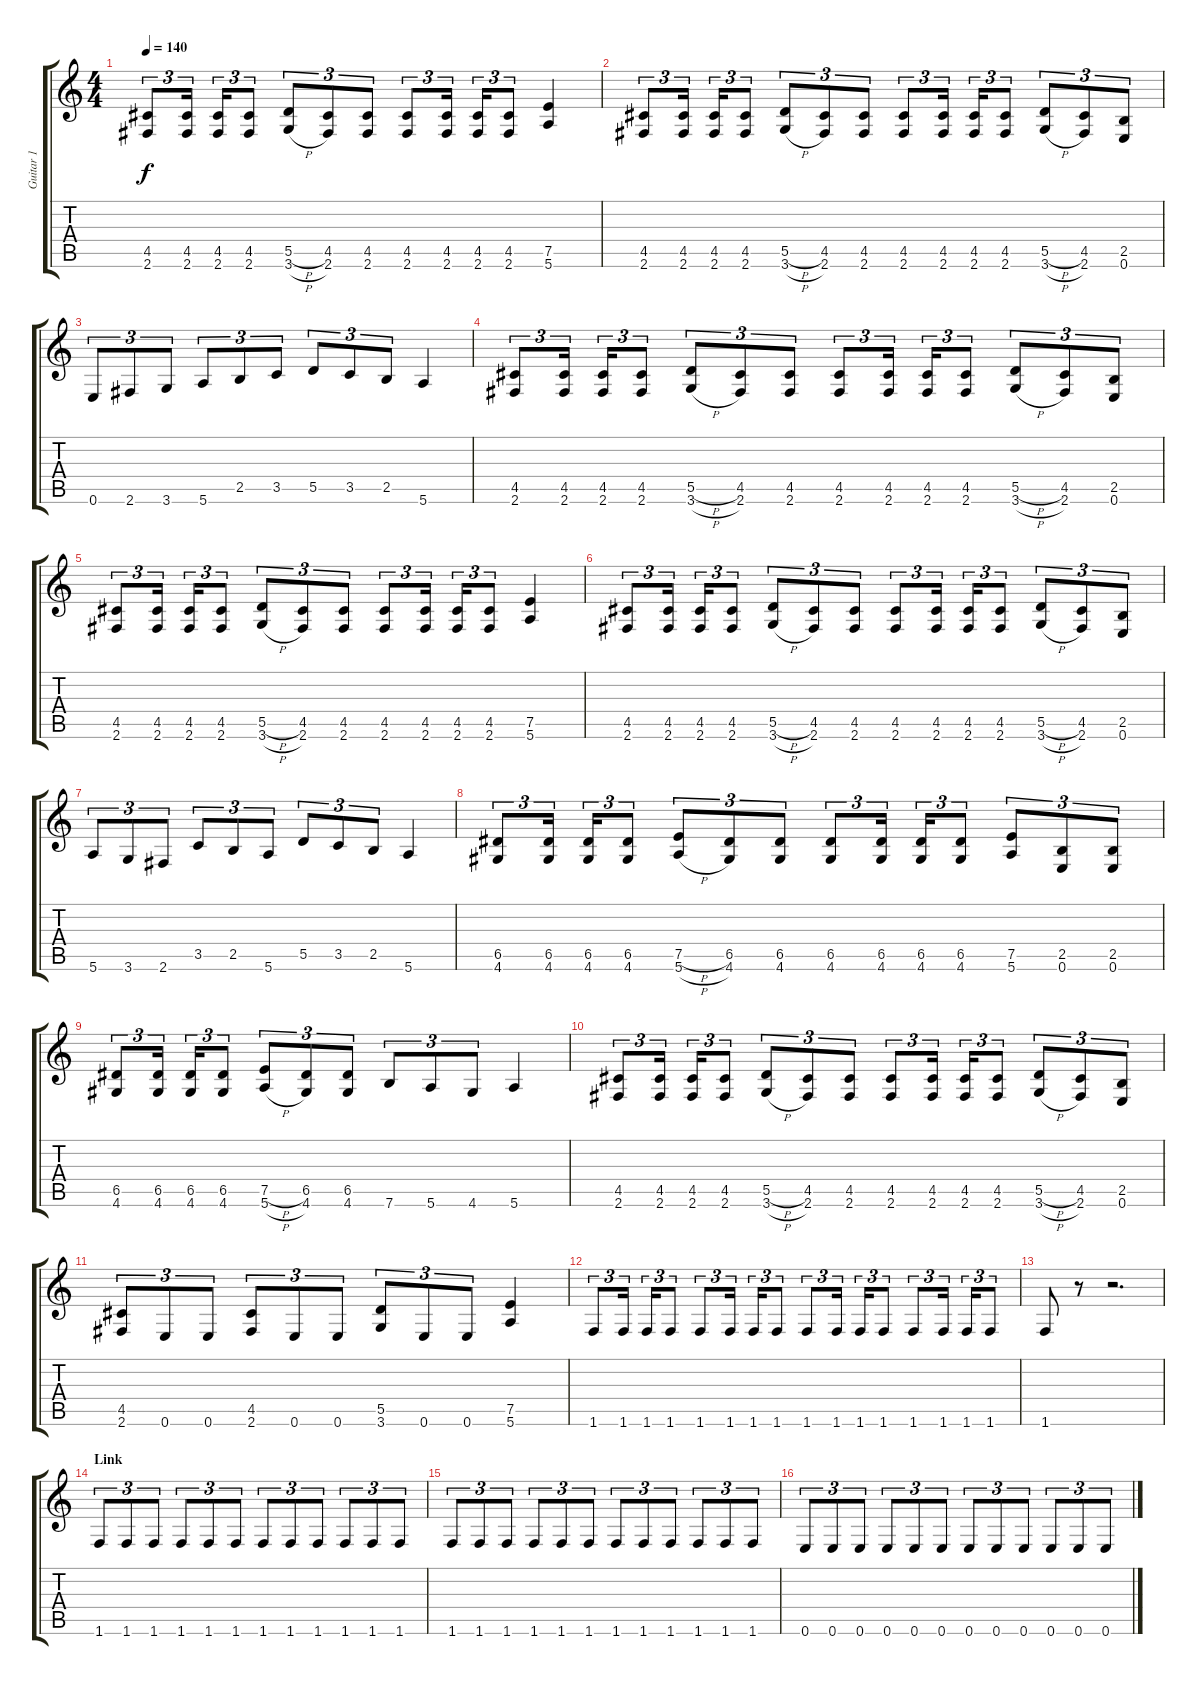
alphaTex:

\track ("Guitar 1" "Guitar 1") {instrument distortionguitar}
\staff {score tabs}
\tuning (E4 B3 G3 D3 A2 E2) {hide}
\ts (4 4)
\tempo 140
\clef g2
\ks c
(4.5 2.6).8{tu (3 2) dy f} (4.5 2.6).16{tu (3 2)} (4.5 2.6).16{tu (3 2)} (4.5 2.6).8{tu (3 2)} (5.5{h} 3.6{h}).8{tu (3 2)} (4.5 2.6).8{tu (3 2)} (4.5 2.6).8{tu (3 2)} (4.5 2.6).8{tu (3 2)} (4.5 2.6).16{tu (3 2)} (4.5 2.6).16{tu (3 2)} (4.5 2.6).8{tu (3 2)} (7.5 5.6).4 |
(4.5 2.6).8{tu (3 2)} (4.5 2.6).16{tu (3 2)} (4.5 2.6).16{tu (3 2)} (4.5 2.6).8{tu (3 2)} (5.5{h} 3.6{h}).8{tu (3 2)} (4.5 2.6).8{tu (3 2)} (4.5 2.6).8{tu (3 2)} (4.5 2.6).8{tu (3 2)} (4.5 2.6).16{tu (3 2)} (4.5 2.6).16{tu (3 2)} (4.5 2.6).8{tu (3 2)} (5.5{h} 3.6{h}).8{tu (3 2)} (4.5 2.6).8{tu (3 2)} (2.5 0.6).8{tu (3 2)} |
0.6.8{tu (3 2)} 2.6.8{tu (3 2)} 3.6.8{tu (3 2)} 5.6.8{tu (3 2)} 2.5.8{tu (3 2)} 3.5.8{tu (3 2)} 5.5.8{tu (3 2)} 3.5.8{tu (3 2)} 2.5.8{tu (3 2)} 5.6.4 |
(4.5 2.6).8{tu (3 2)} (4.5 2.6).16{tu (3 2)} (4.5 2.6).16{tu (3 2)} (4.5 2.6).8{tu (3 2)} (5.5{h} 3.6{h}).8{tu (3 2)} (4.5 2.6).8{tu (3 2)} (4.5 2.6).8{tu (3 2)} (4.5 2.6).8{tu (3 2)} (4.5 2.6).16{tu (3 2)} (4.5 2.6).16{tu (3 2)} (4.5 2.6).8{tu (3 2)} (5.5{h} 3.6{h}).8{tu (3 2)} (4.5 2.6).8{tu (3 2)} (2.5 0.6).8{tu (3 2)} |
(4.5 2.6).8{tu (3 2)} (4.5 2.6).16{tu (3 2)} (4.5 2.6).16{tu (3 2)} (4.5 2.6).8{tu (3 2)} (5.5{h} 3.6{h}).8{tu (3 2)} (4.5 2.6).8{tu (3 2)} (4.5 2.6).8{tu (3 2)} (4.5 2.6).8{tu (3 2)} (4.5 2.6).16{tu (3 2)} (4.5 2.6).16{tu (3 2)} (4.5 2.6).8{tu (3 2)} (7.5 5.6).4 |
(4.5 2.6).8{tu (3 2)} (4.5 2.6).16{tu (3 2)} (4.5 2.6).16{tu (3 2)} (4.5 2.6).8{tu (3 2)} (5.5{h} 3.6{h}).8{tu (3 2)} (4.5 2.6).8{tu (3 2)} (4.5 2.6).8{tu (3 2)} (4.5 2.6).8{tu (3 2)} (4.5 2.6).16{tu (3 2)} (4.5 2.6).16{tu (3 2)} (4.5 2.6).8{tu (3 2)} (5.5{h} 3.6{h}).8{tu (3 2)} (4.5 2.6).8{tu (3 2)} (2.5 0.6).8{tu (3 2)} |
5.6.8{tu (3 2)} 3.6.8{tu (3 2)} 2.6.8{tu (3 2)} 3.5.8{tu (3 2)} 2.5.8{tu (3 2)} 5.6.8{tu (3 2)} 5.5.8{tu (3 2)} 3.5.8{tu (3 2)} 2.5.8{tu (3 2)} 5.6.4 |
(6.5 4.6).8{tu (3 2)} (6.5 4.6).16{tu (3 2)} (6.5 4.6).16{tu (3 2)} (6.5 4.6).8{tu (3 2)} (7.5{h} 5.6{h}).8{tu (3 2)} (6.5 4.6).8{tu (3 2)} (6.5 4.6).8{tu (3 2)} (6.5 4.6).8{tu (3 2)} (6.5 4.6).16{tu (3 2)} (6.5 4.6).16{tu (3 2)} (6.5 4.6).8{tu (3 2)} (7.5 5.6).8{tu (3 2)} (2.5 0.6).8{tu (3 2)} (2.5 0.6).8{tu (3 2)} |
(6.5 4.6).8{tu (3 2)} (6.5 4.6).16{tu (3 2)} (6.5 4.6).16{tu (3 2)} (6.5 4.6).8{tu (3 2)} (7.5{h} 5.6{h}).8{tu (3 2)} (6.5 4.6).8{tu (3 2)} (6.5 4.6).8{tu (3 2)} 7.6.8{tu (3 2)} 5.6.8{tu (3 2)} 4.6.8{tu (3 2)} 5.6.4 |
(4.5 2.6).8{tu (3 2)} (4.5 2.6).16{tu (3 2)} (4.5 2.6).16{tu (3 2)} (4.5 2.6).8{tu (3 2)} (5.5{h} 3.6{h}).8{tu (3 2)} (4.5 2.6).8{tu (3 2)} (4.5 2.6).8{tu (3 2)} (4.5 2.6).8{tu (3 2)} (4.5 2.6).16{tu (3 2)} (4.5 2.6).16{tu (3 2)} (4.5 2.6).8{tu (3 2)} (5.5{h} 3.6{h}).8{tu (3 2)} (4.5 2.6).8{tu (3 2)} (2.5 0.6).8{tu (3 2)} |
(4.5 2.6).8{tu (3 2)} 0.6.8{tu (3 2)} 0.6.8{tu (3 2)} (4.5 2.6).8{tu (3 2)} 0.6.8{tu (3 2)} 0.6.8{tu (3 2)} (5.5 3.6).8{tu (3 2)} 0.6.8{tu (3 2)} 0.6.8{tu (3 2)} (7.5 5.6).4 |
1.6.8{tu (3 2)} 1.6.16{tu (3 2)} 1.6.16{tu (3 2)} 1.6.8{tu (3 2)} 1.6.8{tu (3 2)} 1.6.16{tu (3 2)} 1.6.16{tu (3 2)} 1.6.8{tu (3 2)} 1.6.8{tu (3 2)} 1.6.16{tu (3 2)} 1.6.16{tu (3 2)} 1.6.8{tu (3 2)} 1.6.8{tu (3 2)} 1.6.16{tu (3 2)} 1.6.16{tu (3 2)} 1.6.8{tu (3 2)} |
1.6.8 r.8 r.2{d} |
\section ("" "Link")
1.6.8{tu (3 2)} 1.6.8{tu (3 2)} 1.6.8{tu (3 2)} 1.6.8{tu (3 2)} 1.6.8{tu (3 2)} 1.6.8{tu (3 2)} 1.6.8{tu (3 2)} 1.6.8{tu (3 2)} 1.6.8{tu (3 2)} 1.6.8{tu (3 2)} 1.6.8{tu (3 2)} 1.6.8{tu (3 2)} |
1.6.8{tu (3 2)} 1.6.8{tu (3 2)} 1.6.8{tu (3 2)} 1.6.8{tu (3 2)} 1.6.8{tu (3 2)} 1.6.8{tu (3 2)} 1.6.8{tu (3 2)} 1.6.8{tu (3 2)} 1.6.8{tu (3 2)} 1.6.8{tu (3 2)} 1.6.8{tu (3 2)} 1.6.8{tu (3 2)} |
0.6.8{tu (3 2)} 0.6.8{tu (3 2)} 0.6.8{tu (3 2)} 0.6.8{tu (3 2)} 0.6.8{tu (3 2)} 0.6.8{tu (3 2)} 0.6.8{tu (3 2)} 0.6.8{tu (3 2)} 0.6.8{tu (3 2)} 0.6.8{tu (3 2)} 0.6.8{tu (3 2)} 0.6.8{tu (3 2)}
